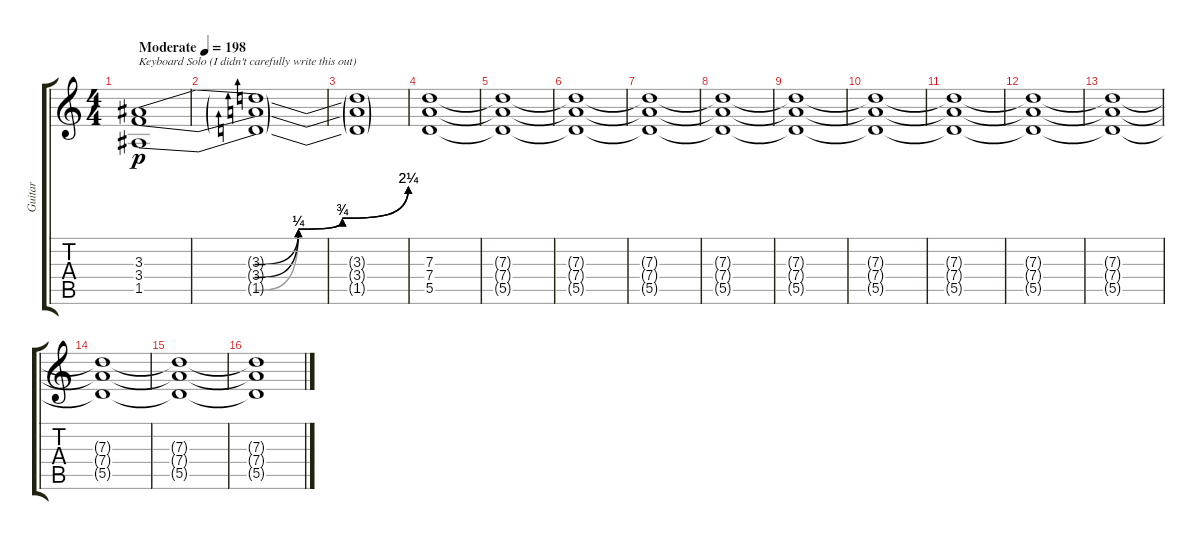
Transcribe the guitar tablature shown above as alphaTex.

\track ("Guitar" "Guitar") {instrument distortionguitar}
\staff {score tabs}
\tuning (E4 B3 G3 D3 A2 E2) {hide}
\ts (4 4)
\tempo (198 "Moderate")
\clef g2
\ks c
(3.3{be (custom 0 0 25 0 35 1 45 3 60 9)} 3.4{be (custom 0 0 25 0 35 1 45 3 60 9)} 1.5{be (custom 0 0 25 0 35 1 45 3 60 9)}).1{txt "Keyboard Solo (I didn't carefully write this out)" dy p instrument distortionguitar} |
(3.3{t} 3.4{t} 1.5{t}).1 |
(3.3{t} 3.4{t} 1.5{t}).1 |
(7.3 7.4 5.5).1 |
(7.3{t} 7.4{t} 5.5{t}).1 |
(7.3{t} 7.4{t} 5.5{t}).1 |
(7.3{t} 7.4{t} 5.5{t}).1 |
(7.3{t} 7.4{t} 5.5{t}).1 |
(7.3{t} 7.4{t} 5.5{t}).1 |
(7.3{t} 7.4{t} 5.5{t}).1 |
(7.3{t} 7.4{t} 5.5{t}).1 |
(7.3{t} 7.4{t} 5.5{t}).1 |
(7.3{t} 7.4{t} 5.5{t}).1 |
(7.3{t} 7.4{t} 5.5{t}).1 |
(7.3{t} 7.4{t} 5.5{t}).1 |
(7.3{t} 7.4{t} 5.5{t}).1
